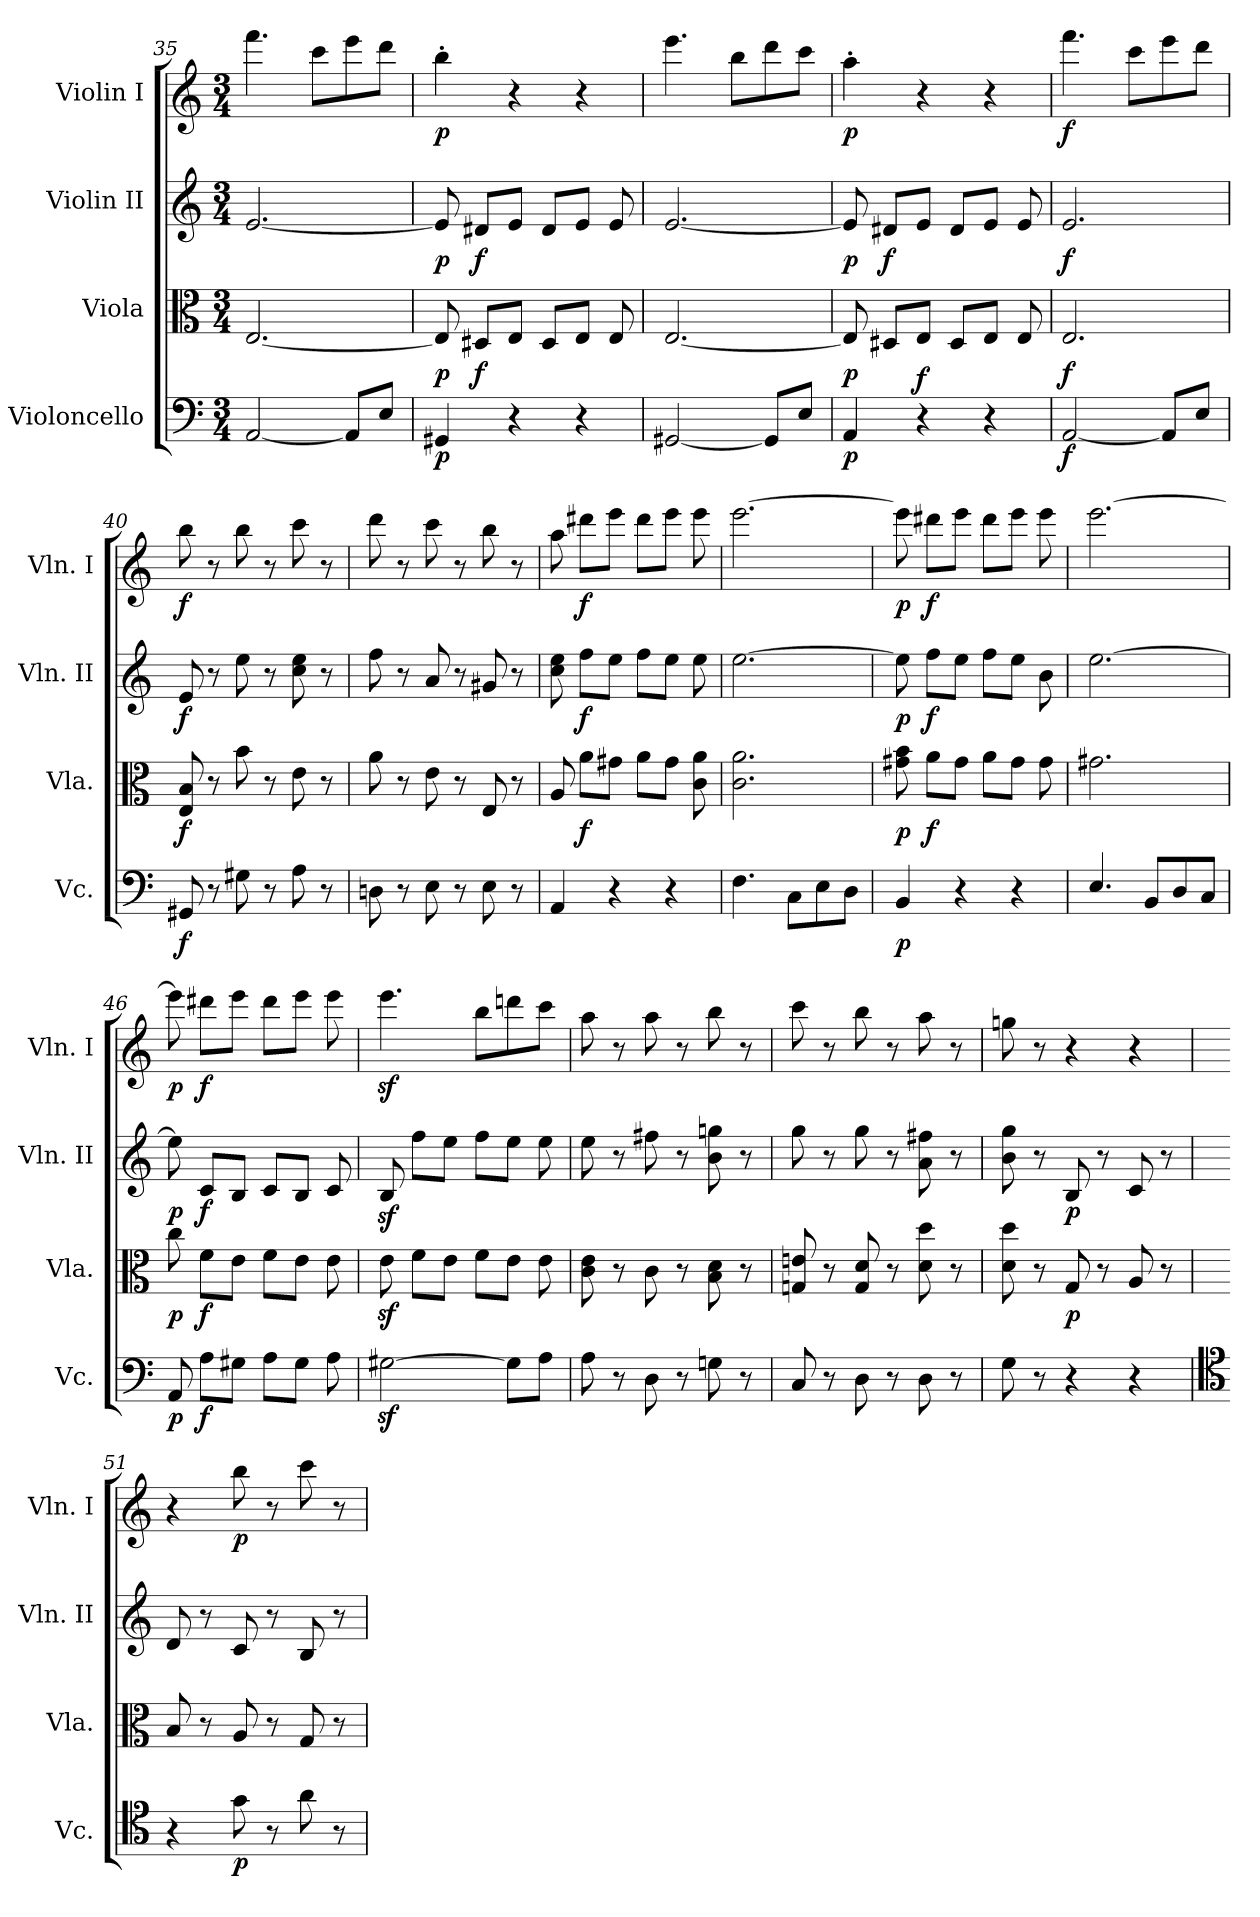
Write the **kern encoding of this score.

**kern	**dynam	**kern	**dynam	**kern	**dynam	**kern	**dynam
*part4	*part4	*part3	*part3	*part2	*part2	*part1	*part1
*staff4	*staff4	*staff3	*staff3	*staff2	*staff2	*staff1	*staff1
*I"Violoncello	*	*I"Viola	*	*I"Violin II	*	*I"Violin I	*
*I'Vc.	*	*I'Vla.	*	*I'Vln. II	*	*I'Vln. I	*
*clefF4	*	*clefC3	*	*clefG2	*	*clefG2	*
*k[]	*	*k[]	*	*k[]	*	*k[]	*
*M3/4	*	*M3/4	*	*M3/4	*	*M3/4	*
=35	=35	=35	=35	=35	=35	=35	=35
[2AA/	.	[2.E/	.	[2.e/	.	4.fff\	.
.	.	.	.	.	.	8ccc\L	.
8AA/L]	.	.	.	.	.	8eee\	.
8E/J	.	.	.	.	.	8ddd\J	.
=36	=36	=36	=36	=36	=36	=36	=36
!	!LO:DY:b	!	!LO:DY:b	!	!LO:DY:b	!	!LO:DY:b
4GG#X/	p	8E/]	p	8e/]	p	4bb'\	p
!	!	!	!LO:DY:b	!	!LO:DY:b	!	!
.	.	8D#X/L	f	8d#X/L	f	.	.
4r	.	8E/J	.	8e/J	.	4r	.
.	.	8D#/L	.	8d#/L	.	.	.
4r	.	8E/J	.	8e/J	.	4r	.
.	.	8E/	.	8e/	.	.	.
=37	=37	=37	=37	=37	=37	=37	=37
[2GG#X/	.	[2.E/	.	[2.e/	.	4.eee\	.
.	.	.	.	.	.	8bb\L	.
8GG#/L]	.	.	.	.	.	8ddd\	.
8E/J	.	.	.	.	.	8ccc\J	.
=38	=38	=38	=38	=38	=38	=38	=38
!	!LO:DY:b	!	!LO:DY:b	!	!LO:DY:b	!	!LO:DY:b
4AA/	p	8E/]	p	8e/]	p	4aa'\	p
!	!	!	!	!	!LO:DY:b	!	!
.	.	8D#X/L	.	8d#X/L	f	.	.
!	!LO:DY:a	!	!	!	!	!	!
4r	f	8E/J	.	8e/J	.	4r	.
.	.	8D#/L	.	8d#/L	.	.	.
4r	.	8E/J	.	8e/J	.	4r	.
.	.	8E/	.	8e/	.	.	.
=39	=39	=39	=39	=39	=39	=39	=39
!	!LO:DY:b	!	!LO:DY:b	!	!LO:DY:b	!	!LO:DY:b
[2AA/	f	2.E/	f	2.e/	f	4.fff\	f
.	.	.	.	.	.	8ccc\L	.
8AA/L]	.	.	.	.	.	8eee\	.
8E/J	.	.	.	.	.	8ddd\J	.
=40	=40	=40	=40	=40	=40	=40	=40
!	!LO:DY:b	!	!LO:DY:b	!	!LO:DY:b	!	!LO:DY:b
8GG#X/	f	8E/ 8B/	f	8e/	f	8bb\	f
8r	.	8r	.	8r	.	8r	.
8G#X\	.	8b\	.	8ee\	.	8bb\	.
8r	.	8r	.	8r	.	8r	.
8A\	.	8e\	.	8cc\ 8ee\	.	8ccc\	.
8r	.	8r	.	8r	.	8r	.
=41	=41	=41	=41	=41	=41	=41	=41
8Dn\	.	8a\	.	8ff\	.	8ddd\	.
8r	.	8r	.	8r	.	8r	.
8E\	.	8e\	.	8a/	.	8ccc\	.
8r	.	8r	.	8r	.	8r	.
8E\	.	8E/	.	8g#X/	.	8bb\	.
8r	.	8r	.	8r	.	8r	.
=42	=42	=42	=42	=42	=42	=42	=42
4AA/	.	8A/	.	8cc\ 8ee\	.	8aa\	.
!	!	!	!LO:DY:b	!	!LO:DY:b	!	!LO:DY:b
.	.	8a\L	f	8ff\L	f	8ddd#X\L	f
4r	.	8g#X\J	.	8ee\J	.	8eee\J	.
.	.	8a\L	.	8ff\L	.	8ddd#\L	.
4r	.	8g#\J	.	8ee\J	.	8eee\J	.
.	.	8c\ 8a\	.	8ee\	.	8eee\	.
=43	=43	=43	=43	=43	=43	=43	=43
4.F\	.	2.c\ 2.a\	.	[2.ee\	.	[2.eee\	.
8C\L	.	.	.	.	.	.	.
8E\	.	.	.	.	.	.	.
8D\J	.	.	.	.	.	.	.
=44	=44	=44	=44	=44	=44	=44	=44
!	!LO:DY:b	!	!LO:DY:b	!	!LO:DY:b	!	!LO:DY:b
4BB/	p	8g#X\ 8b\	p	8ee\]	p	8eee\]	p
!	!	!	!LO:DY:b	!	!LO:DY:b	!	!LO:DY:b
.	.	8a\L	f	8ff\L	f	8ddd#X\L	f
4r	.	8g#\J	.	8ee\J	.	8eee\J	.
.	.	8a\L	.	8ff\L	.	8ddd#\L	.
4r	.	8g#\J	.	8ee\J	.	8eee\J	.
.	.	8g#\	.	8b\	.	8eee\	.
=45	=45	=45	=45	=45	=45	=45	=45
4.E/	.	2.g#X\	.	[2.ee\	.	[2.eee\	.
8BB/L	.	.	.	.	.	.	.
8D/	.	.	.	.	.	.	.
8C/J	.	.	.	.	.	.	.
=46	=46	=46	=46	=46	=46	=46	=46
!	!LO:DY:b	!	!LO:DY:b	!	!LO:DY:b	!	!LO:DY:b
8AA/	p	8cc\	p	8ee\]	p	8eee\]	p
!	!LO:DY:b	!	!LO:DY:b	!	!LO:DY:b	!	!LO:DY:b
8A\L	f	8f\L	f	8c/L	f	8ddd#X\L	f
8G#X\J	.	8e\J	.	8B/J	.	8eee\J	.
8A\L	.	8f\L	.	8c/L	.	8ddd#\L	.
8G#\J	.	8e\J	.	8B/J	.	8eee\J	.
8A\	.	8e\	.	8c/	.	8eee\	.
=47	=47	=47	=47	=47	=47	=47	=47
[2G#Xz<\	.	8ez<\	.	8Bz</	.	4.eeez<\	.
.	.	8f\L	.	8ff\L	.	.	.
.	.	8e\J	.	8ee\J	.	.	.
.	.	8f\L	.	8ff\L	.	8bb\L	.
8G#\L]	.	8e\J	.	8ee\J	.	8dddn\	.
8A\J	.	8e\	.	8ee\	.	8ccc\J	.
=48	=48	=48	=48	=48	=48	=48	=48
8A\	.	8c\ 8e\	.	8ee\	.	8aa\	.
8r	.	8r	.	8r	.	8r	.
8D\	.	8c\	.	8ff#X\	.	8aa\	.
8r	.	8r	.	8r	.	8r	.
8Gn\	.	8B\ 8d\	.	8b\ 8ggn\	.	8bb\	.
8r	.	8r	.	8r	.	8r	.
=49	=49	=49	=49	=49	=49	=49	=49
8C/	.	8Gn/ 8en/	.	8gg\	.	8ccc\	.
8r	.	8r	.	8r	.	8r	.
8D\	.	8G/ 8d/	.	8gg\	.	8bb\	.
8r	.	8r	.	8r	.	8r	.
8D\	.	8d\ 8dd\	.	8a\ 8ff#X\	.	8aa\	.
8r	.	8r	.	8r	.	8r	.
=50	=50	=50	=50	=50	=50	=50	=50
8G\	.	8d\ 8dd\	.	8b\ 8gg\	.	8ggn\	.
8r	.	8r	.	8r	.	8r	.
!	!	!	!LO:DY:b	!	!LO:DY:b	!	!
4r	.	8G/	p	8B/	p	4r	.
.	.	8r	.	8r	.	.	.
4r	.	8A/	.	8c/	.	4r	.
.	.	8r	.	8r	.	.	.
=51	=51	=51	=51	=51	=51	=51	=51
*clefC4	*	*	*	*	*	*	*
4r	.	8B/	.	8d/	.	4r	.
.	.	8r	.	8r	.	.	.
!	!LO:DY:b	!	!	!	!	!	!LO:DY:b
8g\	p	8A/	.	8c/	.	8bb\	p
8r	.	8r	.	8r	.	8r	.
8a\	.	8G/	.	8B/	.	8ccc\	.
8r	.	8r	.	8r	.	8r	.
=	=	=	=	=	=	=	=
*-	*-	*-	*-	*-	*-	*-	*-
